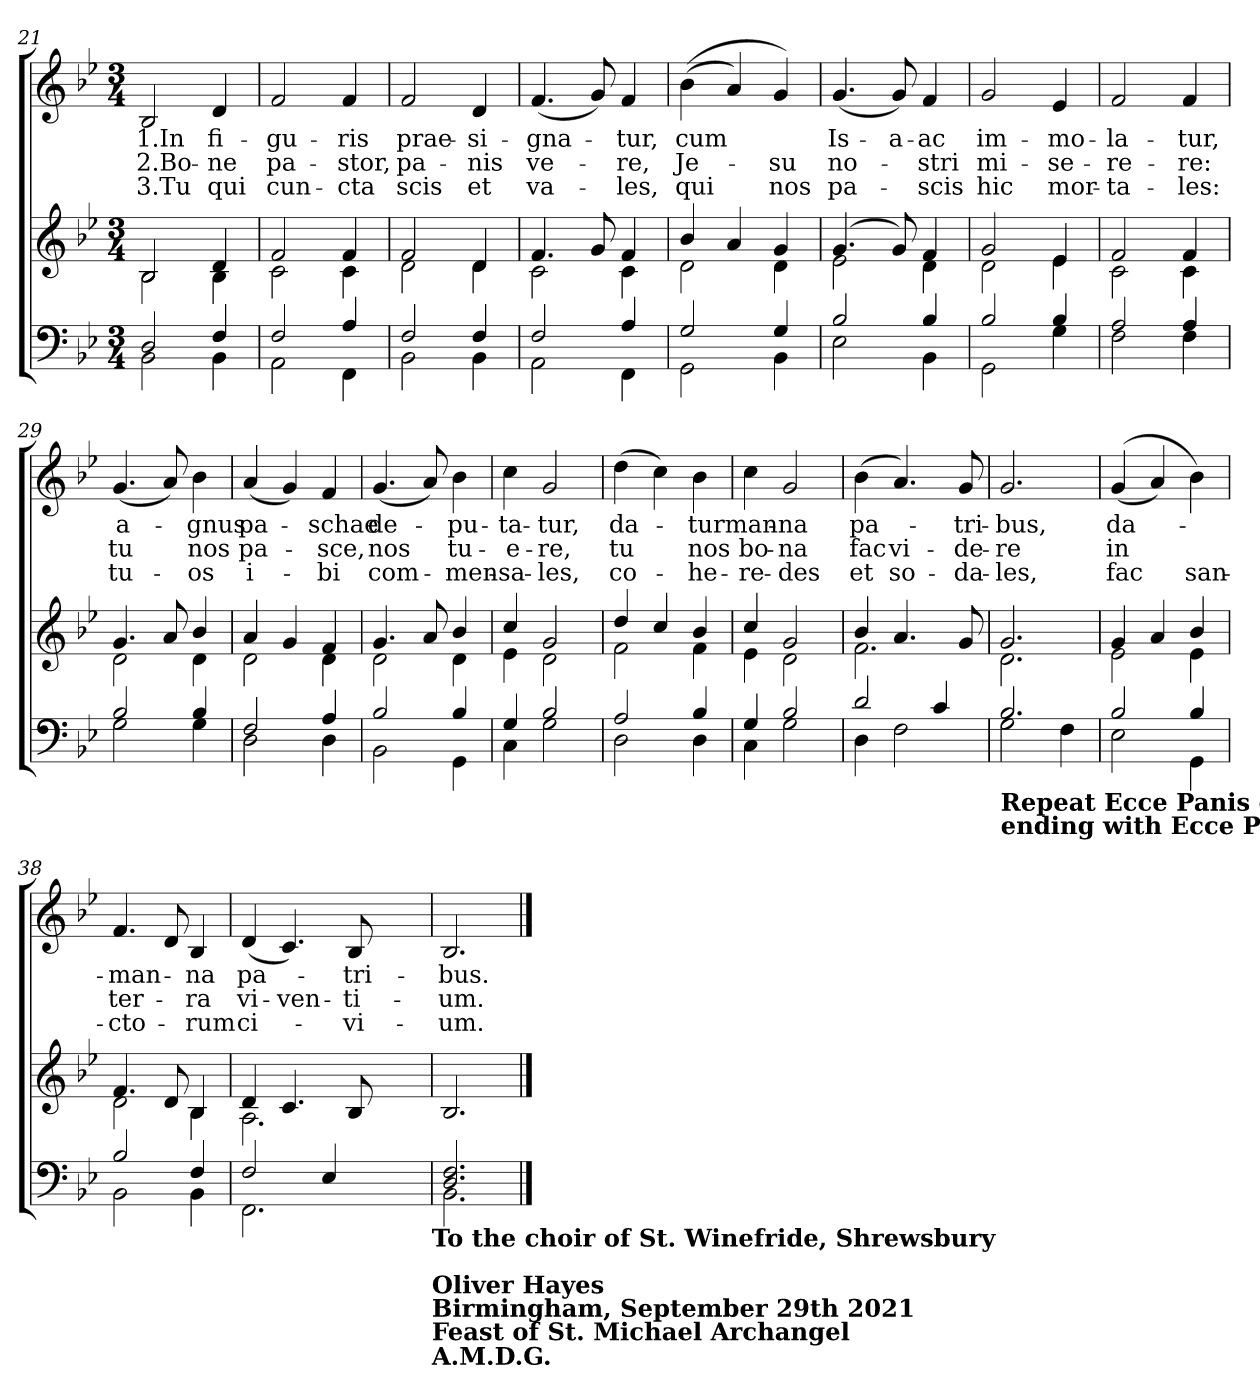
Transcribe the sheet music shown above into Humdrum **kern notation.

**kern	**kern	**kern	**text	**text	**text
*part2	*part2	*part1	*part1	*part1	*part1
*staff3	*staff2	*staff1	*staff1	*staff1	*staff1
!!LO:LB:g=z
*clefF4	*clefG2	*clefG2	*	*	*
*k[b-e-]	*k[b-e-]	*k[b-e-]	*	*	*
*B-:	*B-:	*B-:	*	*	*
*M3/4	*M3/4	*M3/4	*	*	*
=21	=21	=21	=21	=21	=21
*^	*^	*	*	*	*
!	!	!	!	!	!LO:LY:b	!LO:LY:b	!LO:LY:b
2D/	2BB-\	2B-/	2B-\	2B-/	1.In	2.Bo-	3.Tu
!	!	!	!	!	!LO:LY:b	!LO:LY:b	!LO:LY:b
4F/	4BB-\	4d/	4B-\	4d/	fi-	-ne	qui
=22	=22	=22	=22	=22	=22	=22	=22
!	!	!	!	!	!LO:LY:b	!LO:LY:b	!LO:LY:b
2F/	2AA\	2f/	2c\	2f/	-gu-	pa-	cun-
!	!	!	!	!	!LO:LY:b	!LO:LY:b	!LO:LY:b
4A/	4FF\	4f/	4c\	4f/	-ris	-stor,	-cta
=23	=23	=23	=23	=23	=23	=23	=23
!	!	!	!	!	!LO:LY:b	!LO:LY:b	!LO:LY:b
2F/	2BB-\	2f/	2d\	2f/	prae-	pa-	scis
!	!	!	!	!	!LO:LY:b	!LO:LY:b	!LO:LY:b
4F/	4BB-\	4d/	4d\	4d/	-si-	-nis	et
=24	=24	=24	=24	=24	=24	=24	=24
!	!	!	!	!	!LO:LY:b	!LO:LY:b	!LO:LY:b
2F/	2AA\	4.f/	2c\	(<4.f/	-gna-	ve-	va-
.	.	8g/	.	8g/)	.	.	.
!	!	!	!	!	!LO:LY:b	!LO:LY:b	!LO:LY:b
4A/	4FF\	4f/	4c\	4f/	-tur,	-re,	-les,
=25	=25	=25	=25	=25	=25	=25	=25
!	!	!	!	!	!LO:LY:b	!LO:LY:b	!LO:LY:b
2G/	2GG\	4b-/	2d\	(>(>4b-\	cum	Je-	qui
.	.	4a/	.	4a/)	.	.	.
!	!	!	!	!	!	!LO:LY:b	!LO:LY:b
4G/	4BB-\	4g/	4d\	4g/)	.	-su	nos
=26	=26	=26	=26	=26	=26	=26	=26
!	!	!	!	!	!LO:LY:b	!LO:LY:b	!LO:LY:b
2B-/	2E-\	(4.g/	2e-\	(<4.g/	Is-	no-	pa-
!	!	!	!	!	!LO:LY:b	!	!
.	.	8g/)	.	8g/)	-a-	.	.
!	!	!	!	!	!LO:LY:b	!LO:LY:b	!LO:LY:b
4B-/	4BB-\	4f/	4d\	4f/	-ac	-stri	-scis
!!LO:PB:g=z
=27	=27	=27	=27	=27	=27	=27	=27
!	!	!	!	!	!LO:LY:b	!LO:LY:b	!LO:LY:b
2B-/	2GG\	2g/	2d\	2g/	im-	mi-	hic
!	!	!	!	!	!LO:LY:b	!LO:LY:b	!LO:LY:b
4B-/	4G\	4e-/	4e-\	4e-/	-mo-	-se-	mor-
=28	=28	=28	=28	=28	=28	=28	=28
!	!	!	!	!	!LO:LY:b	!LO:LY:b	!LO:LY:b
2A/	2F\	2f/	2c\	2f/	-la-	-re-	-ta-
!	!	!	!	!	!LO:LY:b	!LO:LY:b	!LO:LY:b
4A/	4F\	4f/	4c\	4f/	-tur,	-re:	-les:
=29	=29	=29	=29	=29	=29	=29	=29
!	!	!	!	!	!LO:LY:b	!LO:LY:b	!LO:LY:b
2B-/	2G\	4.g/	2d\	(<4.g/	a-	tu	tu-
.	.	8a/	.	8a/)	.	.	.
!	!	!	!	!	!LO:LY:b	!LO:LY:b	!LO:LY:b
4B-/	4G\	4b-/	4d\	4b-\	-gnus	nos	-os
=30	=30	=30	=30	=30	=30	=30	=30
!	!	!	!	!	!LO:LY:b	!LO:LY:b	!LO:LY:b
2F/	2D\	4a/	2d\	(<4a/	pa-	pa-	i-
.	.	4g/	.	4g/)	.	.	.
!	!	!	!	!	!LO:LY:b	!LO:LY:b	!LO:LY:b
4A/	4D\	4f/	4d\	4f/	-schae	-sce,	-bi
=31	=31	=31	=31	=31	=31	=31	=31
!	!	!	!	!	!LO:LY:b	!LO:LY:b	!LO:LY:b
2B-/	2BB-\	4.g/	2d\	(<4.g/	de-	nos	com-
.	.	8a/	.	8a/)	.	.	.
!	!	!	!	!	!LO:LY:b	!LO:LY:b	!LO:LY:b
4B-/	4GG\	4b-/	4d\	4b-\	-pu-	tu-	-men-
=32	=32	=32	=32	=32	=32	=32	=32
!	!	!	!	!	!LO:LY:b	!LO:LY:b	!LO:LY:b
4G/	4C\	4cc/	4e-\	4cc\	-ta-	-e-	-sa-
!	!	!	!	!	!LO:LY:b	!LO:LY:b	!LO:LY:b
2B-/	2G\	2g/	2d\	2g/	-tur,	-re,	-les,
!!LO:LB:g=z
=33	=33	=33	=33	=33	=33	=33	=33
!	!	!	!	!	!LO:LY:b	!LO:LY:b	!LO:LY:b
2A/	2D\	4dd/	2f\	(>4dd\	da-	tu	co-
.	.	4cc/	.	4cc\)	.	.	.
!	!	!	!	!	!LO:LY:b	!LO:LY:b	!LO:LY:b
4B-/	4D\	4b-/	4f\	4b-\	-tur	nos	-he-
=34	=34	=34	=34	=34	=34	=34	=34
!	!	!	!	!	!LO:LY:b	!LO:LY:b	!LO:LY:b
4G/	4C\	4cc/	4e-\	4cc\	man-	bo-	-re-
!	!	!	!	!	!LO:LY:b	!LO:LY:b	!LO:LY:b
2B-/	2G\	2g/	2d\	2g/	-na	-na	-des
=35	=35	=35	=35	=35	=35	=35	=35
!	!	!	!	!	!LO:LY:b	!LO:LY:b	!LO:LY:b
2d/	4D\	4b-/	2.f\	(>4b-\	pa-	fac	et
!	!	!	!	!	!	!LO:LY:b	!LO:LY:b
.	2F\	4.a/	.	4.a/)	.	vi-	so-
4c/	.	.	.	.	.	.	.
!	!	!	!	!	!LO:LY:b	!LO:LY:b	!LO:LY:b
.	.	8g/	.	8g/	-tri-	-de-	-da-
=36	=36	=36	=36	=36	=36	=36	=36
!LO:TX:b:B:t=Repeat Ecce Panis once, then following vss., \nending with Ecce Panis to Fine.	!	!	!	!	!	!	!
!	!	!	!	!	!LO:LY:b	!LO:LY:b	!LO:LY:b
2.B-/	2G\	2.g/	2.d\	2.g/	-bus,	-re	-les,
.	4F\	.	.	.	.	.	.
=37	=37	=37	=37	=37	=37	=37	=37
!	!	!	!	!	!LO:LY:b	!LO:LY:b	!LO:LY:b
2B-/	2E-\	4g/	2e-\	((<4g/	da-	in	fac
.	.	4a/	.	4a/)	.	.	.
!	!	!	!	!	!	!	!LO:LY:b
4B-/	4GG\	4b-/	4e-\	4b-\)	.	.	san-
=38	=38	=38	=38	=38	=38	=38	=38
!	!	!	!	!	!LO:LY:b	!LO:LY:b	!LO:LY:b
2B-/	2BB-\	4.f/	2d\	4.f/	man-	ter-	-cto-
.	.	8d/	.	8d/	.	.	.
!	!	!	!	!	!LO:LY:b	!LO:LY:b	!LO:LY:b
4F/	4BB-\	4B-/	4B-\	4B-/	-na	-ra	-rum
!!LO:LB:g=z
=39	=39	=39	=39	=39	=39	=39	=39
!	!	!	!	!	!LO:LY:b	!LO:LY:b	!LO:LY:b
2F/	2.FF\	4d/	2.A\	(<4d/	pa-	vi-	ci-
!	!	!	!	!	!	!LO:LY:b	!
.	.	4.c/	.	4.c/)	.	-ven-	.
4E-/	.	.	.	.	.	.	.
!	!	!	!	!	!LO:LY:b	!LO:LY:b	!LO:LY:b
.	.	8B-/	.	8B-/	-tri-	-ti-	-vi-
4ryy	4ryy	4ryy	4ryy	4ryy	.	.	.
16ryy	16ryy	16ryy	16ryy	16ryy	.	.	.
!	!LO:TX:b:B:t=To the choir of St. Winefride, Shrewsbury\n\nOliver Hayes\nBirmingham, September 29th 2021\nFeast of St. Michael Archangel	!	!	!	!	!	!
!	!LO:TX:b:B:t=A.M.D.G.	!	!	!	!	!	!
=40	=40	=40	=40	=40	=40	=40	=40
!	!	!	!	!	!LO:LY:b	!LO:LY:b	!LO:LY:b
*	*	*v	*v	*	*	*	*
2.D/ 2.F/	2.BB-\	2.B-/	2.B-/	-bus.	-um.	-um.
*v	*v	*	*	*	*	*
==	==	==	==	==	==
*-	*-	*-	*-	*-	*-
